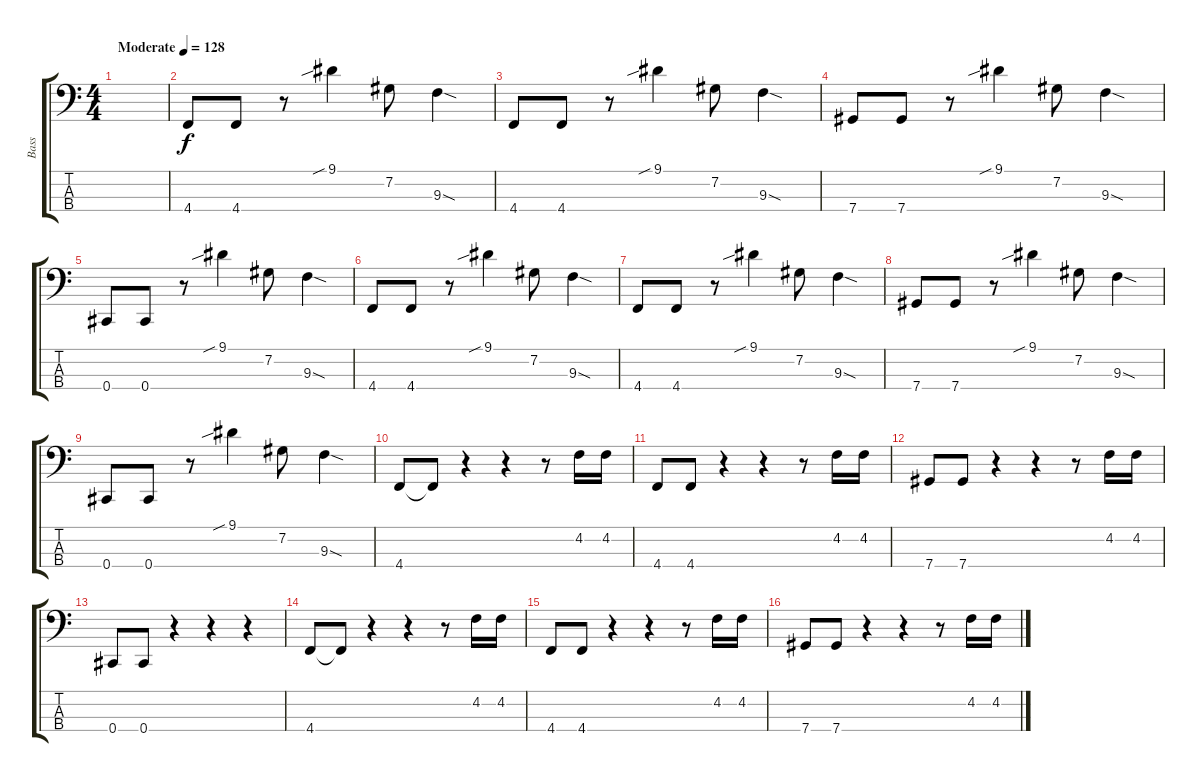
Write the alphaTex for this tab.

\track ("Bass" "Bass") {instrument electricbasspick}
\staff {score tabs}
\tuning (Gb2 Db2 Ab1 Db1) {hide}
\ts (4 4)
\tempo (128 "Moderate")
\clef f4
\ks c
|
4.4.8 4.4.8 r.8 9.1{sib}.4 7.2.8 9.3{sod}.4 |
4.4.8 4.4.8 r.8 9.1{sib}.4 7.2.8 9.3{sod}.4 |
7.4.8 7.4.8 r.8 9.1{sib}.4 7.2.8 9.3{sod}.4 |
0.4.8 0.4.8 r.8 9.1{sib}.4 7.2.8 9.3{sod}.4 |
4.4.8 4.4.8 r.8 9.1{sib}.4 7.2.8 9.3{sod}.4 |
4.4.8 4.4.8 r.8 9.1{sib}.4 7.2.8 9.3{sod}.4 |
7.4.8 7.4.8 r.8 9.1{sib}.4 7.2.8 9.3{sod}.4 |
0.4.8 0.4.8 r.8 9.1{sib}.4 7.2.8 9.3{sod}.4 |
4.4.8 4.4{t}.8 r.4 r.4 r.8 4.2.16 4.2.16 |
4.4.8 4.4.8 r.4 r.4 r.8 4.2.16 4.2.16 |
7.4.8 7.4.8 r.4 r.4 r.8 4.2.16 4.2.16 |
0.4.8 0.4.8 r.4 r.4 r.4 |
4.4.8 4.4{t}.8 r.4 r.4 r.8 4.2.16 4.2.16 |
4.4.8 4.4.8 r.4 r.4 r.8 4.2.16 4.2.16 |
7.4.8 7.4.8 r.4 r.4 r.8 4.2.16 4.2.16
